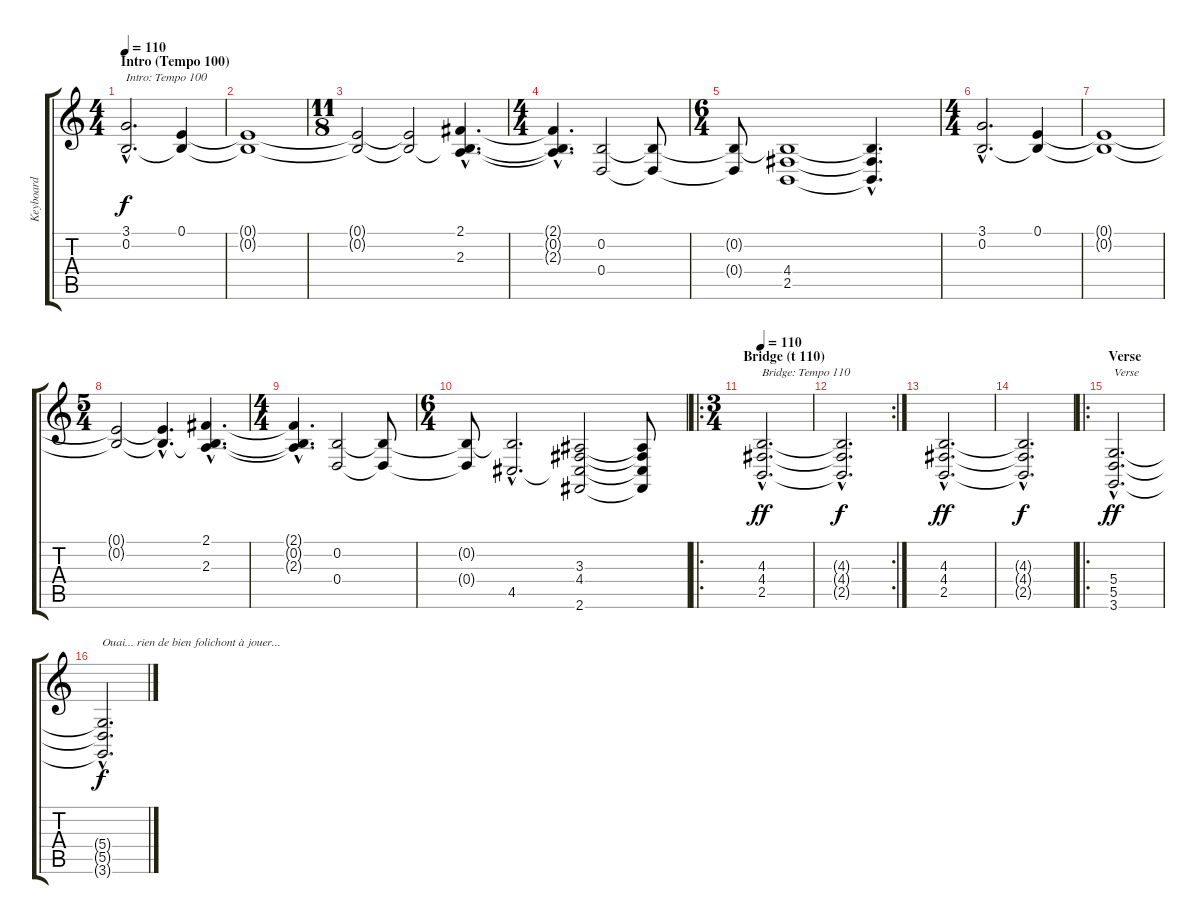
\track ("Keyboard" "Keyboard") {instrument synthstrings1}
\staff {score tabs}
\tuning (E4 B3 G3 D3 A2 E2) {hide}
\ts (4 4)
\section ("" "Intro (Tempo 100)")
\tempo 110
\tempo 100
\tempo 110
\clef g2
\ks c
(3.1{hac} 0.2{hac}).2{d txt "Intro: Tempo 100" dy f volume 4 instrument synthstrings1} (0.1 0.2{t}).4 |
(0.1{t} 0.2{t}).1 |
\ts (11 8)
(0.1{t} 0.2{t}).2 (0.1{t} 0.2{t}).2 (2.1{hac} 0.2{hac t} 2.3{hac}).4{d} |
\ts (4 4)
(2.1{hac t} 0.2{hac t} 2.3{hac t}).4{d} (0.2 0.4).2 (0.2{t} 0.4{t}).8 |
\ts (6 4)
(0.2{t} 0.4{t}).8 (0.2{t} 4.4 2.5).1 (0.2{hac t} 4.4{hac t} 2.5{hac t}).4{d} |
\ts (4 4)
(3.1{hac} 0.2{hac}).2{d} (0.1 0.2{t}).4 |
(0.1{t} 0.2{t}).1 |
\ts (5 4)
(0.1{t} 0.2{t}).2 (0.1{hac t} 0.2{hac t}).4{d} (2.1{hac} 0.2{hac t} 2.3{hac}).4{d} |
\ts (4 4)
(2.1{hac t} 0.2{hac t} 2.3{hac t}).4{d} (0.2 0.4).2 (0.2{t} 0.4{t}).8 |
\ts (6 4)
(0.2{t} 0.4{t}).8 (0.2{hac t} 4.5{hac}).2{d} (3.3 4.4 4.5{t} 2.6).2 (3.3{t} 4.4{t} 4.5{t} 2.6{t}).8 |
\ro
\ts (3 4)
\section ("" "Bridge (t 110)")
\tempo 110
(4.3{hac} 4.4{hac} 2.5{hac}).2{d txt "Bridge: Tempo 110" dy ff volume 6} |
\rc 2
(4.3{hac t} 4.4{hac t} 2.5{hac t}).2{d dy f} |
(4.3{hac} 4.4{hac} 2.5{hac}).2{d dy ff} |
(4.3{hac t} 4.4{hac t} 2.5{hac t}).2{d dy f} |
\ro
\section ("" "Verse")
(5.4{hac} 5.5{hac} 3.6{hac}).2{d txt "Verse" dy ff} |
(5.4{hac t} 5.5{hac t} 3.6{hac t}).2{d txt "Ouai... rien de bien folichont à jouer..." dy f}
